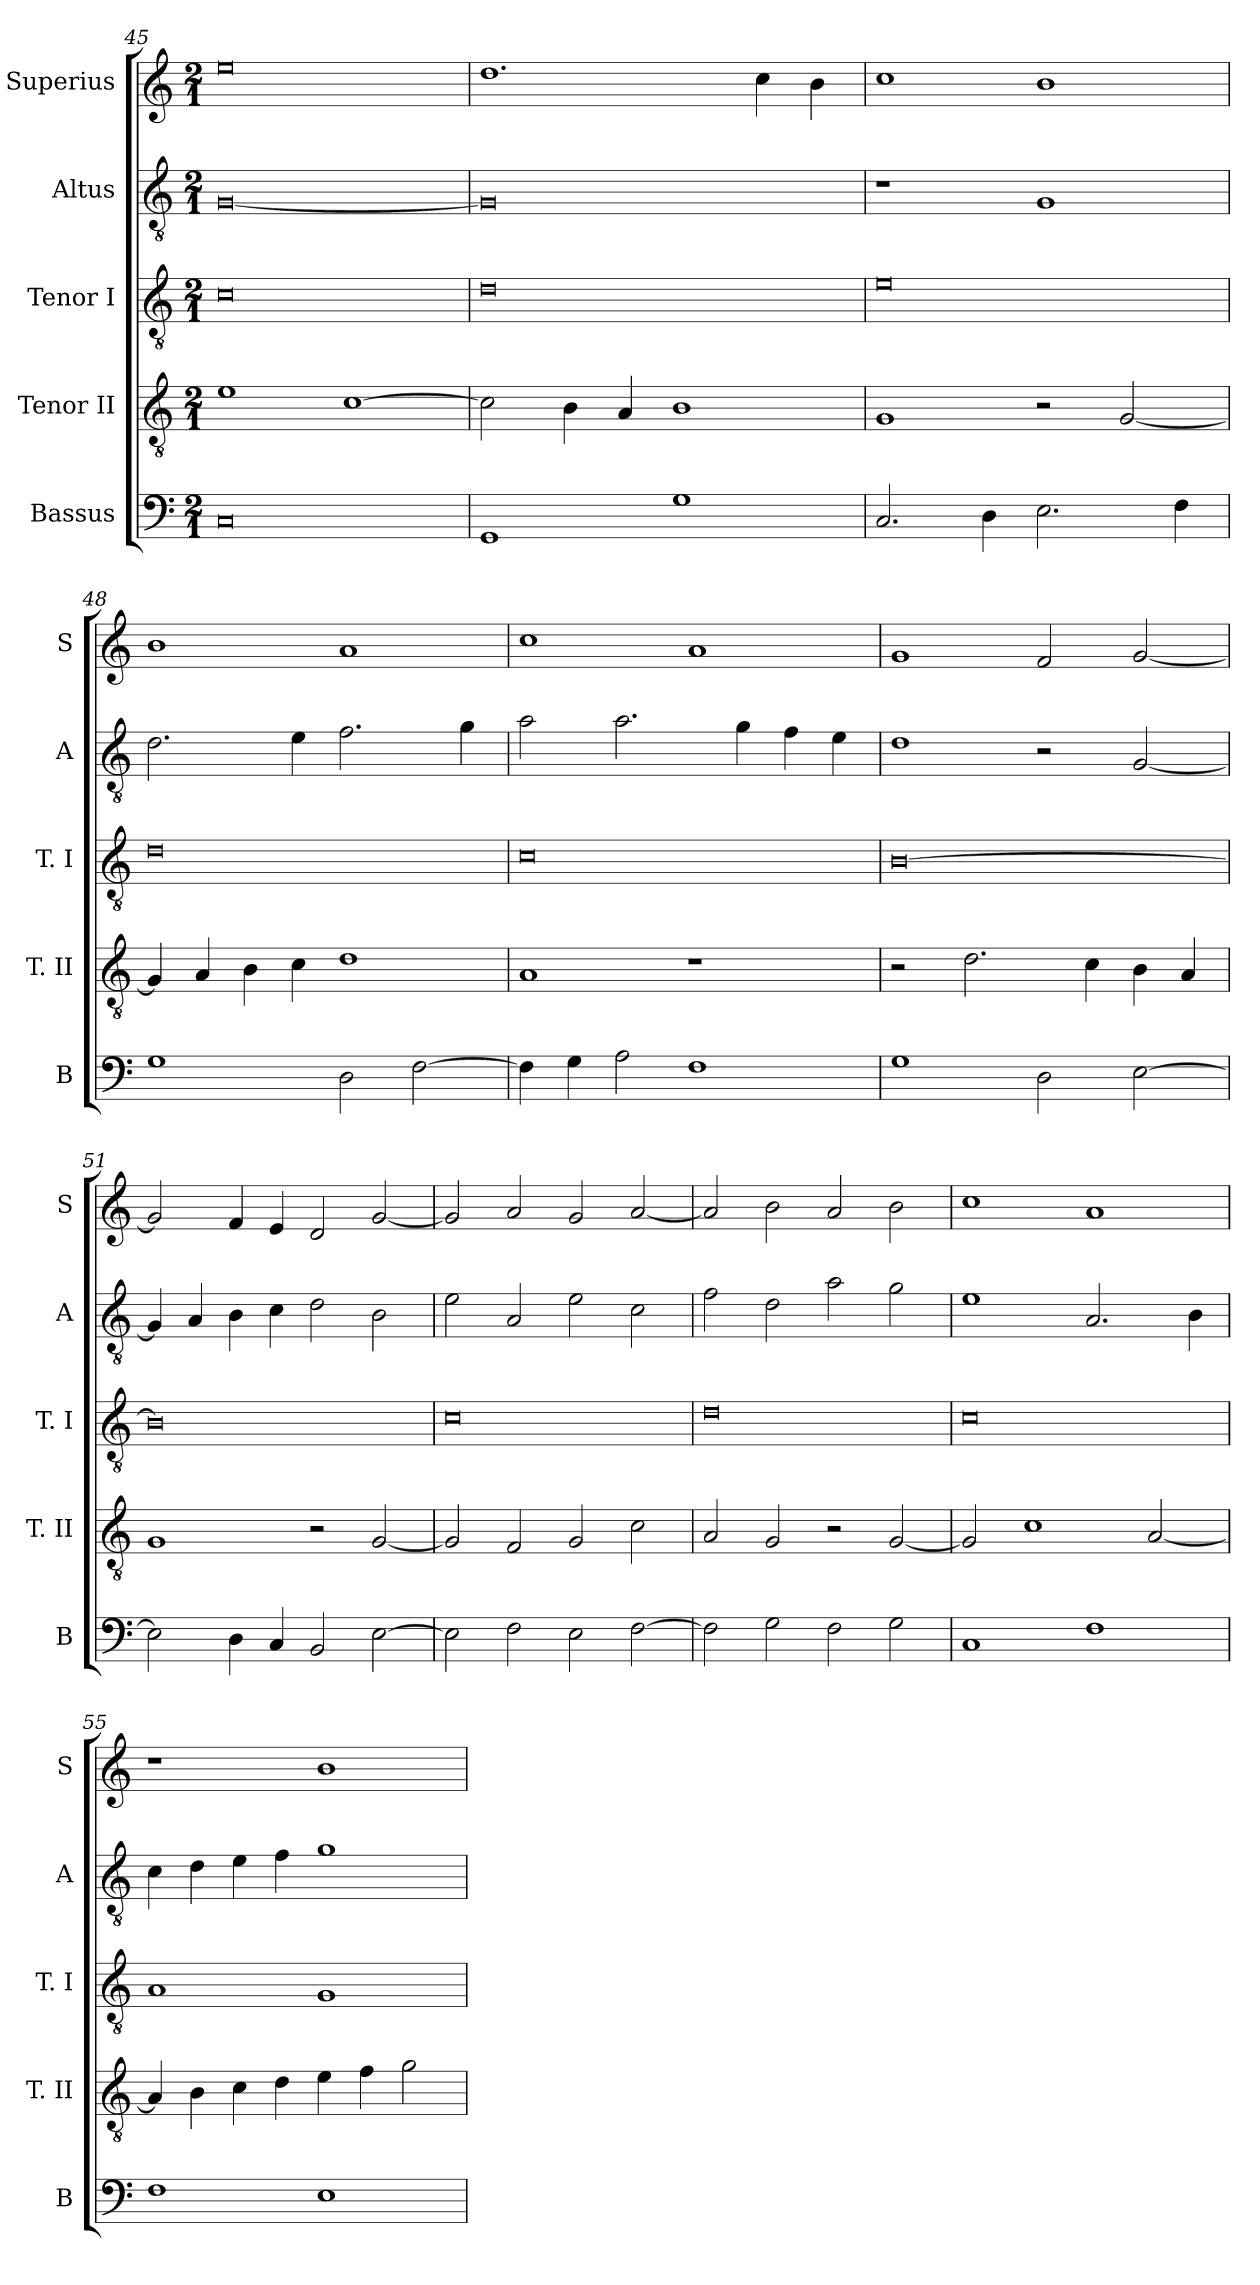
**kern	**kern	**kern	**kern	**kern
*part5	*part4	*part3	*part2	*part1
*staff5	*staff4	*staff3	*staff2	*staff1
*I"Bassus	*I"Tenor II	*I"Tenor I	*I"Altus	*I"Superius
*I'B	*I'T. II	*I'T. I	*I'A	*I'S
*clefF4	*clefGv2	*clefGv2	*clefGv2	*clefG2
*k[]	*k[]	*k[]	*k[]	*k[]
*C:	*C:	*C:	*C:	*C:
*M2/1	*M2/1	*M2/1	*M2/1	*M2/1
=45	=45	=45	=45	=45
0C	1e	0c	[0G	0ee
.	[1c	.	.	.
=46	=46	=46	=46	=46
1GG	2c]	0d	0G]	1.dd
.	4B	.	.	.
.	4A	.	.	.
1G	1B	.	.	.
.	.	.	.	4cc
.	.	.	.	4b
=47	=47	=47	=47	=47
2.C	1G	0e	1r	1cc
4D	.	.	.	.
2.E	2r	.	1G	1b
.	[2G	.	.	.
4F	.	.	.	.
=48	=48	=48	=48	=48
1G	4G]	0d	2.d	1b
.	4A	.	.	.
.	4B	.	.	.
.	4c	.	4e	.
2D	1d	.	2.f	1a
[2F	.	.	.	.
.	.	.	4g	.
=49	=49	=49	=49	=49
4F]	1A	0c	2a	1cc
4G	.	.	.	.
2A	.	.	2.a	.
1F	1r	.	.	1a
.	.	.	4g	.
.	.	.	4f	.
.	.	.	4e	.
=50	=50	=50	=50	=50
1G	2r	[0B	1d	1g
.	2.d	.	.	.
2D	.	.	2r	2f
.	4c	.	.	.
[2E	4B	.	[2G	[2g
.	4A	.	.	.
=51	=51	=51	=51	=51
2E]	1G	0B]	4G]	2g]
.	.	.	4A	.
4D	.	.	4B	4f
4C	.	.	4c	4e
2BB	2r	.	2d	2d
[2E	[2G	.	2B	[2g
=52	=52	=52	=52	=52
2E]	2G]	0c	2e	2g]
2F	2F	.	2A	2a
2E	2G	.	2e	2g
[2F	2c	.	2c	[2a
=53	=53	=53	=53	=53
2F]	2A	0d	2f	2a]
2G	2G	.	2d	2b
2F	2r	.	2a	2a
2G	[2G	.	2g	2b
=54	=54	=54	=54	=54
1C	2G]	0c	1e	1cc
.	1c	.	.	.
1F	.	.	2.A	1a
.	[2A	.	.	.
.	.	.	4B	.
=55	=55	=55	=55	=55
1F	4A]	1A	4c	1r
.	4B	.	4d	.
.	4c	.	4e	.
.	4d	.	4f	.
1E	4e	1G	1g	1b
.	4f	.	.	.
.	2g	.	.	.
=	=	=	=	=
*-	*-	*-	*-	*-
